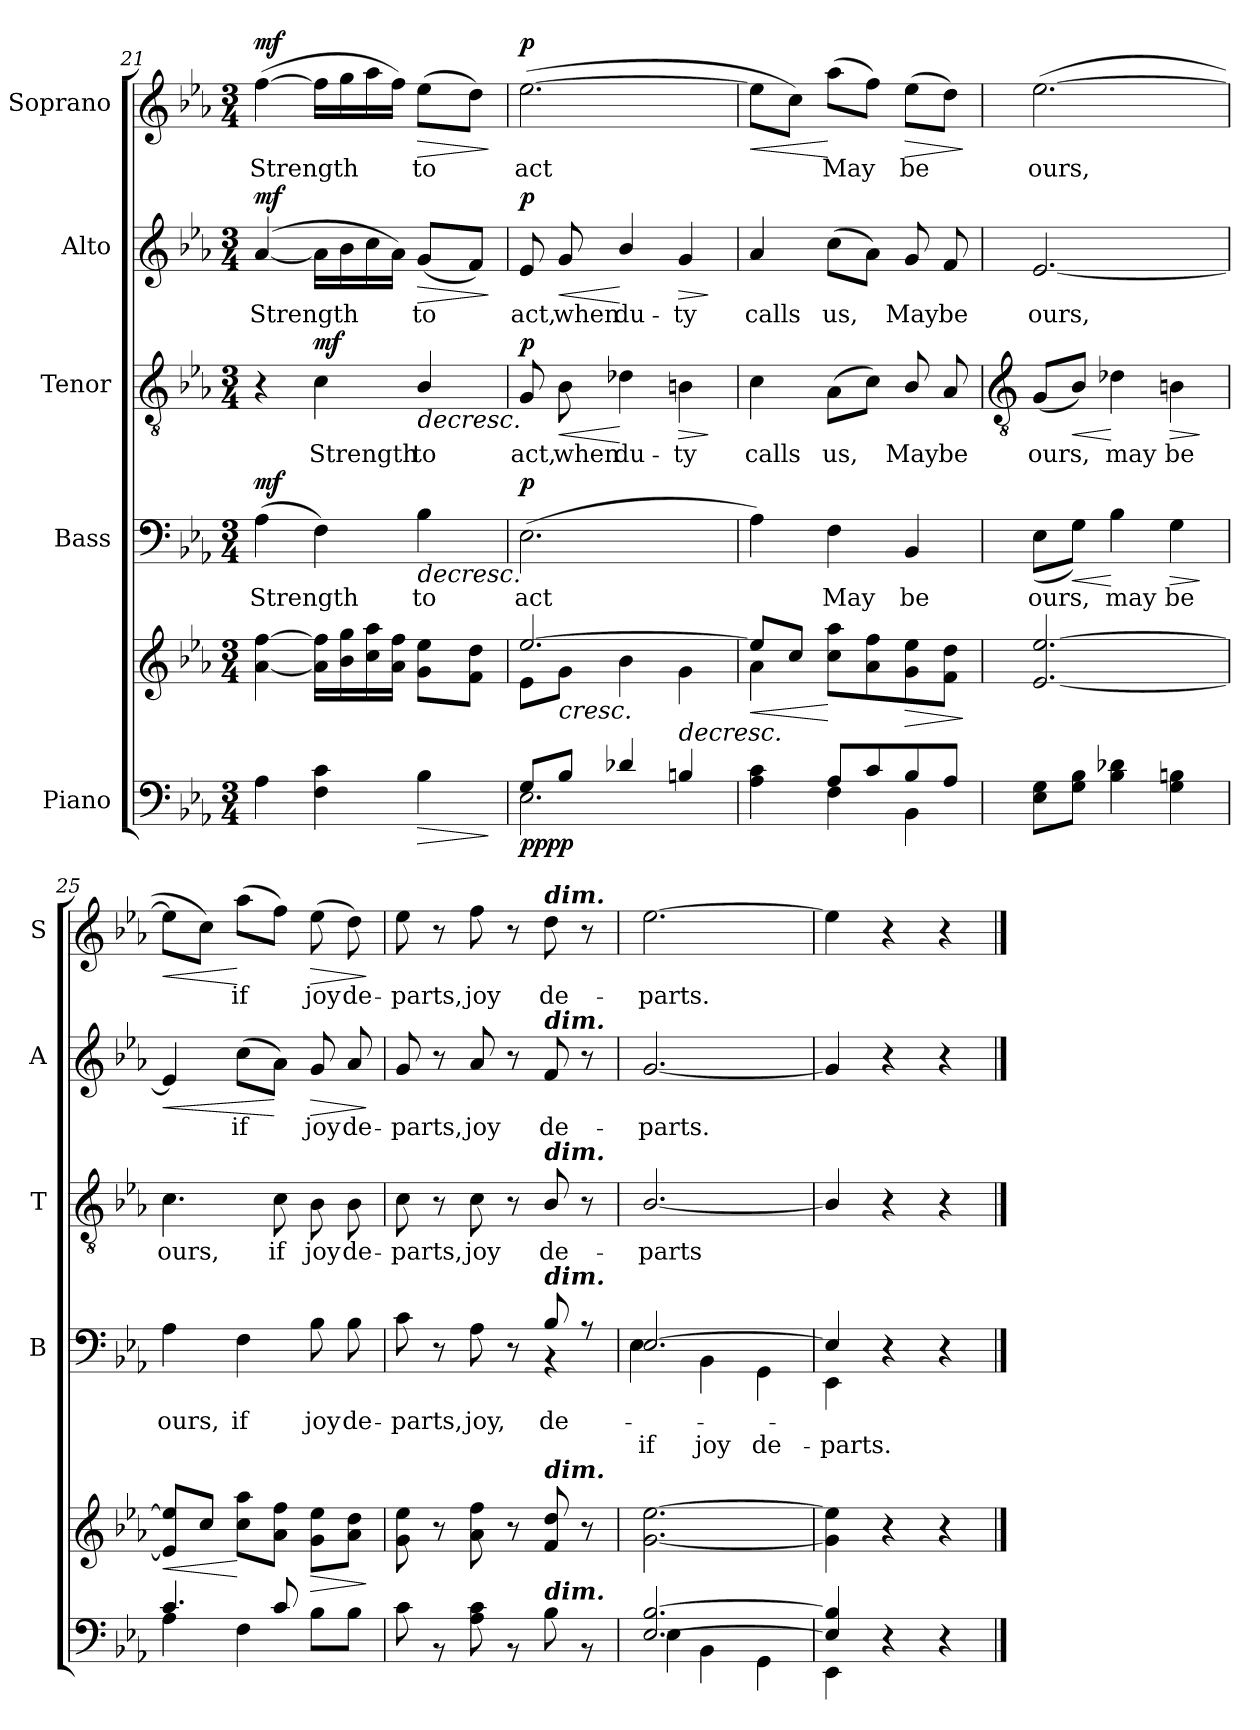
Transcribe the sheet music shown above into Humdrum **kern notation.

**kern	**kern	**dynam	**kern	**text	**text	**dynam	**kern	**text	**dynam	**kern	**text	**dynam	**kern	**text	**dynam
*part5	*part5	*part5	*part4	*part4	*part4	*part4	*part3	*part3	*part3	*part2	*part2	*part2	*part1	*part1	*part1
*staff6	*staff5	*staff5/6	*staff4	*staff4	*staff4	*staff4	*staff3	*staff3	*staff3	*staff2	*staff2	*staff2	*staff1	*staff1	*staff1
*I"Piano	*	*	*I"Bass	*	*	*	*I"Tenor	*	*	*I"Alto	*	*	*I"Soprano	*	*
*	*	*	*I'B	*	*	*	*I'T	*	*	*I'A	*	*	*I'S	*	*
*clefF4	*clefG2	*	*clefF4	*	*	*	*clefGv2	*	*	*clefG2	*	*	*clefG2	*	*
*k[b-e-a-]	*k[b-e-a-]	*	*k[b-e-a-]	*	*	*	*k[b-e-a-]	*	*	*k[b-e-a-]	*	*	*k[b-e-a-]	*	*
*E-:	*E-:	*	*E-:	*	*	*	*E-:	*	*	*E-:	*	*	*E-:	*	*
*M3/4	*M3/4	*	*M3/4	*	*	*	*M3/4	*	*	*M3/4	*	*	*M3/4	*	*
=21	=21	=21	=21	=21	=21	=21	=21	=21	=21	=21	=21	=21	=21	=21	=21
*^	*^	*	*	*	*	*	*	*	*	*	*	*	*	*	*
!	!	!	!	!LO:DY:b=2	!	!LO:LY:b	!	!	!	!	!	!	!LO:LY:b	!	!	!LO:LY:b	!
!	!	!	!	!LO:DY:n=1:b	!	!	!	!LO:DY:b	!	!	!	!	!	!LO:DY:b	!	!	!LO:DY:b
2.ryy	4A-\	[4a- [4ff	4ryy	mf mf	(>4A-	Strength	.	mf	4r	.	.	(>[4a-	Strength	mf	(>[4ff	Strength	mf
!	!	!	!	!	!	!	!	!	!	!LO:LY:b	!LO:DY:b	!	!	!	!	!	!
.	4F\ 4c\	16a-] 16ff]LL	16ryy	.	4F)	.	.	.	4c	Strength	mf	16a-LL]	.	.	16ffLL]	.	.
.	.	16b- 16gg	4ryy	.	.	.	.	.	.	.	.	16b-	.	.	16gg	.	.
.	.	16cc 16aa-	.	.	.	.	.	.	.	.	.	16cc	.	.	16aa-	.	.
.	.	16a- 16ffJJ	.	.	.	.	.	.	.	.	.	16a-JJ)	.	.	16ffJJ)	.	.
!	!	!	!	!LO:HP:b=2	!	!	!	!	!	!	!	!	!	!	!	!	!
!	!	!	!	!LO:HP:n=1:b	!	!LO:LY:b	!	!LO:HP:b	!	!LO:LY:b	!LO:HP:b	!	!LO:LY:b	!LO:HP:b	!	!LO:LY:b	!LO:HP:b
.	4B-\	8g 8ee-L	.	> >	4B-	to	.	>	4B-/	to	>	(<8gL	to	>	(>8ee-L	to	>
.	.	.	16ryy	.	.	.	.	.	.	.	.	.	.	.	.	.	.
.	.	8f 8ddJ	8ryy	.	.	.	.	.	.	.	.	8fJ)	.	.	8ddJ)	.	.
*v	*v	*	*	*	*	*	*	*	*	*	*	*	*	*	*	*	*
*	*v	*v	*	*	*	*	*	*	*	*	*	*	*	*	*	*
.	.	]	.	.	.	.	.	.	.	.	.	]	.	.	]
=22	=22	=22	=22	=22	=22	=22	=22	=22	=22	=22	=22	=22	=22	=22	=22
*^	*^	*	*	*	*	*	*	*	*	*	*	*	*	*	*
!	!	!	!	!LO:DY:b=2	!	!LO:LY:b	!	!	!	!LO:LY:b	!	!	!LO:LY:b	!	!	!LO:LY:b	!
!	!	!	!	!LO:DY:n=1:b=2	!	!	!	!	!	!	!	!	!	!	!	!	!
!	!	!	!	!LO:DY:n=2:b	!	!	!	!	!	!	!	!	!	!	!	!	!
!	!	!	!	!LO:DY:n=3:b	!	!	!	!LO:DY:b	!	!	!LO:DY:b	!	!	!LO:DY:b	!	!	!LO:DY:b
8G/L	2.E-\	[2.ee-/	8e-\L	p p p p	(>2.E-	act	.	p	8G	act,	p	8e-	act,	p	(>[2.ee-	act	p
!	!	!	!	!LO:HP:b	!	!	!	!	!	!LO:LY:b	!LO:HP:n=1:b	!	!LO:LY:b	!LO:HP:b	!	!	!
8B-/J	.	.	8g\J	<	.	.	.	.	8B-	when	] <	8g	when	<	.	.	.
!	!	!	!	!	!	!	!	!	!	!LO:LY:b	!	!	!LO:LY:b	!	!	!	!
4d-X/	.	.	4b-\	] ]	.	.	.	.	4d-X	du-	[	4b-/	du-	[	.	.	.
!	!	!	!	!LO:HP:b	!	!	!	!	!	!LO:LY:b	!LO:HP:b	!	!LO:LY:b	!LO:HP:b	!	!	!
4Bn/	.	.	4g\	>	.	.	.	.	4Bn	-ty	>	4g	-ty	>	.	.	.
*v	*v	*	*	*	*	*	*	*	*	*	*	*	*	*	*	*	*
*	*v	*v	*	*	*	*	*	*	*	*	*	*	*	*	*	*
.	.	[	.	.	.	]	.	.	]	.	.	]	.	.	.
=23	=23	=23	=23	=23	=23	=23	=23	=23	=23	=23	=23	=23	=23	=23	=23
*^	*	*	*	*	*	*	*	*	*	*	*	*	*	*	*
!	!	!	!LO:HP:b	!	!	!	!	!	!LO:LY:b	!	!	!LO:LY:b	!	!	!	!LO:HP:b
*	*	*^	*	*	*	*	*	*	*	*	*	*	*	*	*	*
4ryy	4A-\ 4c\	8ee-/L]	4a-\	<	4A-)	.	.	.	4c	calls	.	4a-	calls	.	8ee-L]	.	<
.	.	8cc/J	.	.	.	.	.	.	.	.	.	.	.	.	8ccJ)	.	.
!	!	!	!	!	!	!LO:LY:b	!	!	!	!LO:LY:b	!	!	!LO:LY:b	!	!	!LO:LY:b	!
8A-/L	4F\	8cc 8aa-L	2ryy	[	4F	May	.	.	(>8A-L	us,	.	(>8ccL	us,	.	(>8aa-L	May	[
8c/	.	8a- 8ff	.	.	.	.	.	.	8cJ)	.	.	8a-J)	.	.	8ffJ)	.	.
!	!	!	!	!LO:HP:b	!	!LO:LY:b	!	!	!	!LO:LY:b	!	!	!LO:LY:b	!	!	!LO:LY:b	!LO:HP:b
8B-/	4BB-\	8g 8ee-	.	>	4BB-	be	.	.	8B-/	May	.	8g	May	.	(>8ee-L	be	>
!	!	!	!	!	!	!	!	!	!	!LO:LY:b	!	!	!LO:LY:b	!	!	!	!
8A-/J	.	8f 8ddJ	.	.	.	.	.	.	8A-	be	.	8f	be	.	8ddJ)	.	.
*v	*v	*	*	*	*	*	*	*	*	*	*	*	*	*	*	*	*
*	*v	*v	*	*	*	*	*	*	*	*	*	*	*	*	*	*
.	.	]	.	.	.	.	.	.	.	.	.	.	.	.	]
!!LO:LB:g=z
=24	=24	=24	=24	=24	=24	=24	=24	=24	=24	=24	=24	=24	=24	=24	=24
*	*	*	*	*	*	*	*clefGv2	*	*	*	*	*	*	*	*
!LO:N:vis=1	!	!	!LO:N:vis=1	!LO:LY:b	!	!	!	!LO:LY:b	!	!	!LO:LY:b	!	!	!LO:LY:b	!
*^	*	*	*^	*	*	*	*	*	*	*	*	*	*	*	*
2.ryy	8E-\ 8G\L	[2.e- [2.ee-	.	2.ryy	(>8E-\L	ours,	.	.	(<8GL	ours,	.	[2.e-	ours,	.	(>[2.ee-	ours,	.
!	!	!	!	!	!	!	!	!LO:HP:b	!	!	!LO:HP:b	!	!	!	!	!	!
.	8G\ 8B-\J	.	.	.	8G\J)	.	.	<	8B-J)	.	<	.	.	.	.	.	.
!	!	!	!	!	!	!LO:LY:b	!	!	!	!LO:LY:b	!	!	!	!	!	!	!
.	4B-\ 4d-X\	.	.	.	4B-\	may	.	[	4d-X	may	[	.	.	.	.	.	.
!	!	!	!	!	!	!LO:LY:b	!	!LO:HP:b	!	!LO:LY:b	!LO:HP:b	!	!	!	!	!	!
.	4G\ 4Bn\	.	.	.	4G\	be	.	>	4Bn	be	>	.	.	.	.	.	.
*v	*v	*	*	*v	*v	*	*	*	*	*	*	*	*	*	*	*	*
.	.	.	.	.	.	]	.	.	]	.	.	.	.	.	.
=25	=25	=25	=25	=25	=25	=25	=25	=25	=25	=25	=25	=25	=25	=25	=25
*^	*	*	*	*	*	*	*	*	*	*	*	*	*	*	*
!	!	!	!LO:HP:b	!LO:N:vis=1	!LO:LY:b	!	!	!	!LO:LY:b	!	!	!	!LO:HP:b	!	!	!LO:HP:b
*	*	*	*	*^	*	*	*	*	*	*	*	*	*	*	*	*
4.c/	4A-\	8e-] 8ee-]L	<	2.ryy	4A-\	ours,	.	.	4.c	ours,	.	4e-]	.	<	8ee-L]	.	<
.	.	8ccJ	.	.	.	.	.	.	.	.	.	.	.	.	8ccJ)	.	.
!	!	!	!	!	!	!LO:LY:b	!	!	!	!	!	!	!LO:LY:b	!	!	!LO:LY:b	!
.	4F\	8cc 8aa-L	[	.	4F\	if	.	.	.	.	.	(<8ccL	if	.	(>8aa-L	if	[
!	!	!	!	!	!	!	!	!	!	!LO:LY:b	!	!	!	!	!	!	!
8c/	.	8a- 8ffJ	.	.	.	.	.	.	8c	if	.	8a-J)	.	[	8ffJ)	.	.
!	!	!	!LO:HP:b	!	!	!LO:LY:b	!	!	!	!LO:LY:b	!	!	!LO:LY:b	!LO:HP:b	!	!LO:LY:b	!LO:HP:b
4ryy	8B-\L	8g 8ee-L	>	.	8B-\	joy	.	.	8B-\	joy	.	8g	joy	>	(>8ee-	joy	>
!	!	!	!	!	!	!LO:LY:b	!	!	!	!LO:LY:b	!	!	!LO:LY:b	!	!	!LO:LY:b	!
.	8B-\J	8a- 8ddJ	.	.	8B-\	de-	.	.	8B-	de-	.	8a-	de-	.	8dd)	de-	.
*v	*v	*	*	*v	*v	*	*	*	*	*	*	*	*	*	*	*	*
.	.	]	.	.	.	.	.	.	.	.	.	]	.	.	]
=26	=26	=26	=26	=26	=26	=26	=26	=26	=26	=26	=26	=26	=26	=26	=26
!LO:N:vis=1	!	!	!	!LO:LY:b	!	!	!	!LO:LY:b	!	!	!LO:LY:b	!	!	!LO:LY:b	!
*^	*	*	*^	*	*	*	*	*	*	*	*	*	*	*	*
2.ryy	8c\	8g 8ee-	.	4ryy	8c\	-parts,	.	.	8c	-parts,	.	8g	-parts,	.	8ee-	-parts,	.
.	8r	8r	.	.	8r	.	.	.	8r	.	.	8r	.	.	8r	.	.
!	!	!	!	!	!	!LO:LY:b	!	!	!	!LO:LY:b	!	!	!LO:LY:b	!	!	!LO:LY:b	!
.	8A-\ 8c\	8a- 8ff	.	4ryy	8A-\	joy,	.	.	8c	joy	.	8a-	joy	.	8ff	joy	.
.	8r	8r	.	.	8r	.	.	.	8r	.	.	8r	.	.	8r	.	.
!	!	!	!	!	!	!	!	!	!	!	!	!	!	!	!LO:TX:a:Bi:t=dim.	!	!
!	!	!	!	!	!	!	!	!	!	!	!	!LO:TX:a:Bi:t=dim.	!	!	!	!	!
!	!	!	!	!	!	!	!	!	!LO:TX:a:Bi:t=dim.	!	!	!	!	!	!	!	!
!	!	!	!	!LO:TX:a:Bi:t=dim.	!	!	!	!	!	!	!	!	!	!	!	!	!
!	!	!LO:TX:a:Bi:t=dim.	!	!	!	!	!	!	!	!	!	!	!	!	!	!	!
!	!LO:TX:a:Bi:t=dim.	!	!	!	!	!	!	!	!	!	!	!	!	!	!	!	!
!	!	!	!	!	!	!LO:LY:a	!	!	!	!LO:LY:b	!	!	!LO:LY:b	!	!	!LO:LY:b	!
.	8B-\	8f 8dd	.	8B-/	4r	-de-	.	.	8B-/	de-	.	8f	de-	.	8dd	de-	.
.	8r	8r	.	8r	.	.	.	.	8r	.	.	8r	.	.	8r	.	.
=27	=27	=27	=27	=27	=27	=27	=27	=27	=27	=27	=27	=27	=27	=27	=27	=27	=27
!	!	!	!	!	!	!LO:LY:a	!	!	!	!	!	!	!	!	!	!	!
!	!	!	!	!	!	!	!LO:LY:b	!	!	!LO:LY:b	!	!	!LO:LY:b	!	!	!LO:LY:b	!
[2.E-/ [2.B-/	4E-\	[2.g [2.ee-	.	[2.E-/	4E-\	.	if	.	[2.B-/	-parts	.	[2.g	-parts.	.	[2.ee-	-parts.	.
!	!	!	!	!	!	!	!LO:LY:b	!	!	!	!	!	!	!	!	!	!
.	4BB-\	.	.	.	4BB-\	.	joy	.	.	.	.	.	.	.	.	.	.
!	!	!	!	!	!	!	!LO:LY:b	!	!	!	!	!	!	!	!	!	!
.	4GG\	.	.	.	4GG\	.	de-	.	.	.	.	.	.	.	.	.	.
=28	=28	=28	=28	=28	=28	=28	=28	=28	=28	=28	=28	=28	=28	=28	=28	=28	=28
!	!	!	!	!	!	!	!LO:LY:b	!	!	!	!	!	!	!	!	!	!
4E-/] 4B-/]	4EE-\	4g] 4ee-]	.	4E-/]	4EE-\	.	-parts.	.	4B-/]	.	.	4g]	.	.	4ee-]	.	.
4ryy	4r	4r	.	4ryy	4r	.	.	.	4r	.	.	4r	.	.	4r	.	.
4ryy	4r	4r	.	4ryy	4r	.	.	.	4r	.	.	4r	.	.	4r	.	.
*v	*v	*	*	*v	*v	*	*	*	*	*	*	*	*	*	*	*	*
==	==	==	==	==	==	==	==	==	==	==	==	==	==	==	==
*-	*-	*-	*-	*-	*-	*-	*-	*-	*-	*-	*-	*-	*-	*-	*-
